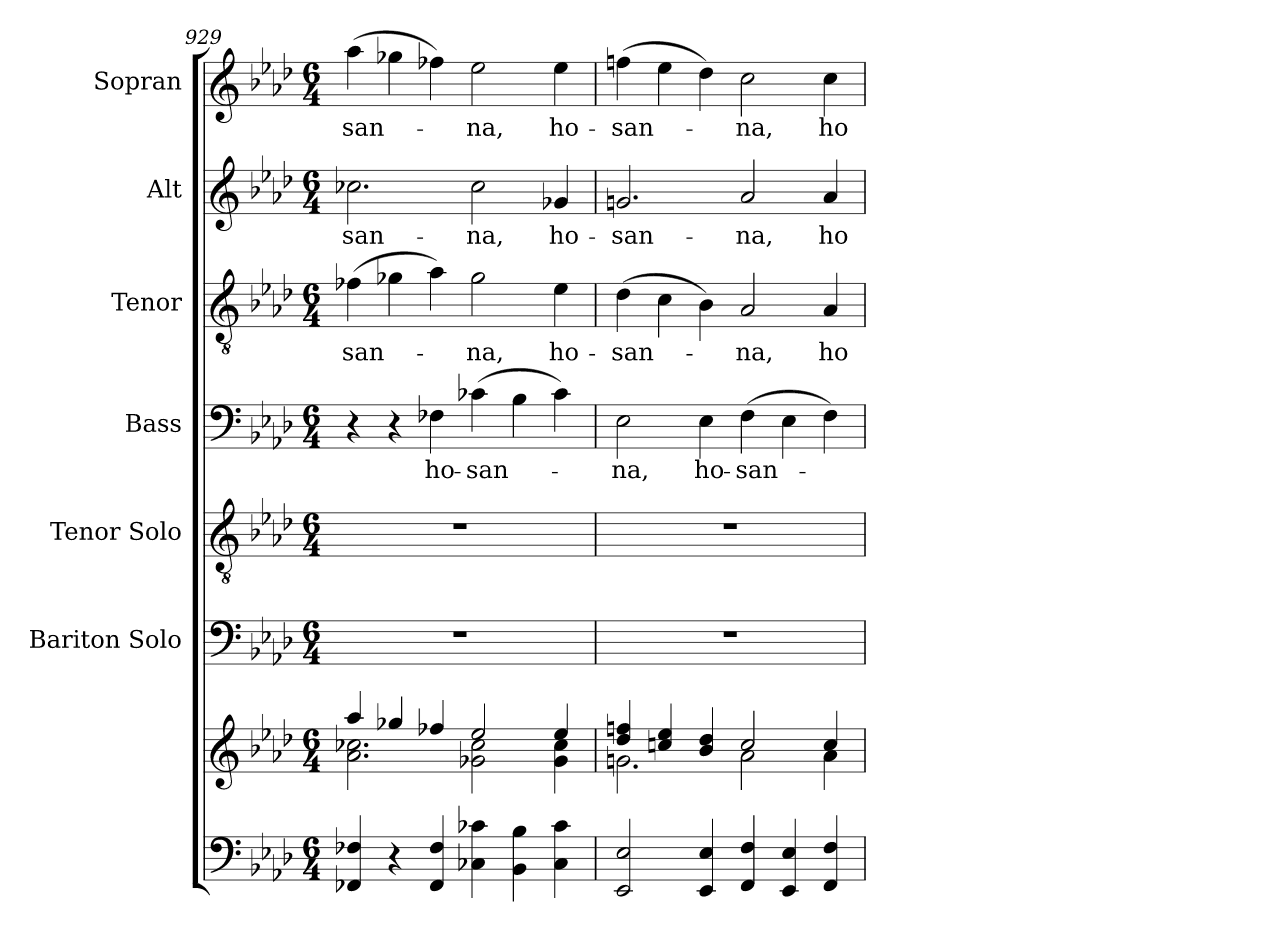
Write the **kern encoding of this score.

**kern	**kern	**kern	**kern	**kern	**text	**kern	**text	**kern	**text	**kern	**text
*part7	*part7	*part6	*part5	*part4	*part4	*part3	*part3	*part2	*part2	*part1	*part1
*staff8	*staff7	*staff6	*staff5	*staff4	*staff4	*staff3	*staff3	*staff2	*staff2	*staff1	*staff1
*	*	*I"Bariton Solo	*I"Tenor Solo	*I"Bass	*	*I"Tenor	*	*I"Alt	*	*I"Sopran	*
*	*	*	*	*I'B.	*	*I'T.	*	*I'A.	*	*I'S.	*
*clefF4	*clefG2	*clefF4	*clefGv2	*clefF4	*	*clefGv2	*	*clefG2	*	*clefG2	*
*k[b-e-a-d-]	*k[b-e-a-d-]	*k[b-e-a-d-]	*k[b-e-a-d-]	*k[b-e-a-d-]	*	*k[b-e-a-d-]	*	*k[b-e-a-d-]	*	*k[b-e-a-d-]	*
*A-:	*A-:	*A-:	*A-:	*A-:	*	*A-:	*	*A-:	*	*A-:	*
*M6/4	*M6/4	*M6/4	*M6/4	*M6/4	*	*M6/4	*	*M6/4	*	*M6/4	*
=929	=929	=929	=929	=929	=929	=929	=929	=929	=929	=929	=929
*	*^	*	*	*	*	*	*	*	*	*	*
!	!	!	!	!	!	!	!	!LO:LY:b	!	!LO:LY:b	!	!LO:LY:b
4FF-X/ 4F-X/	4aa-/	2.a-\ 2.cc-X\	1.r	1.r	4r	.	(>4f-X\	-san-	2.cc-X\	-san-	(>4aa-\	-san-
4r	4gg-X/	.	.	.	4r	.	4g-X\	.	.	.	4gg-X\	.
!	!	!	!	!	!	!LO:LY:b	!	!	!	!	!	!
4FF-/ 4F-/	4ff-X/	.	.	.	4F-X\	ho-	4a-\)	.	.	.	4ff-X\)	.
!	!	!	!	!	!	!LO:LY:b	!	!LO:LY:b	!	!LO:LY:b	!	!LO:LY:b
4C-X\ 4c-X\	2ee-/	2g-X\ 2cc-\	.	.	(>4c-X\	-san-	2g-\	-na,	2cc-\	-na,	2ee-\	-na,
4BB-\ 4B-\	.	.	.	.	4B-\	.	.	.	.	.	.	.
!	!	!	!	!	!	!	!	!LO:LY:b	!	!LO:LY:b	!	!LO:LY:b
4C-\ 4c-\	4ee-/	4g-\ 4cc-\	.	.	4c-\)	.	4e-\	ho-	4g-X/	ho-	4ee-\	ho-
=930	=930	=930	=930	=930	=930	=930	=930	=930	=930	=930	=930	=930
!	!	!	!	!	!	!LO:LY:b	!	!LO:LY:b	!	!LO:LY:b	!	!LO:LY:b
2EE-/ 2E-/	4dd-/ 4ffn/	2.gn\	1.r	1.r	2E-\	-na,	(>4d-\	-san-	2.gn/	-san-	(>4ffn\	-san-
.	4ccn/ 4ee-/	.	.	.	.	.	4c\	.	.	.	4ee-\	.
!	!	!	!	!	!	!LO:LY:b	!	!	!	!	!	!
4EE-/ 4E-/	4b-/ 4dd-/	.	.	.	4E-\	ho-	4B-\)	.	.	.	4dd-\)	.
!	!	!	!	!	!	!LO:LY:b	!	!LO:LY:b	!	!LO:LY:b	!	!LO:LY:b
4FF/ 4F/	2cc/	2a-\	.	.	(>4F\	-san-	2A-/	-na,	2a-/	-na,	2cc\	-na,
4EE-/ 4E-/	.	.	.	.	4E-\	.	.	.	.	.	.	.
!	!	!	!	!	!	!	!	!LO:LY:b	!	!LO:LY:b	!	!LO:LY:b
4FF/ 4F/	4cc/	4a-\	.	.	4F\)	.	4A-/	ho-	4a-/	ho-	4cc\	ho-
*	*v	*v	*	*	*	*	*	*	*	*	*	*
=	=	=	=	=	=	=	=	=	=	=	=
*-	*-	*-	*-	*-	*-	*-	*-	*-	*-	*-	*-
